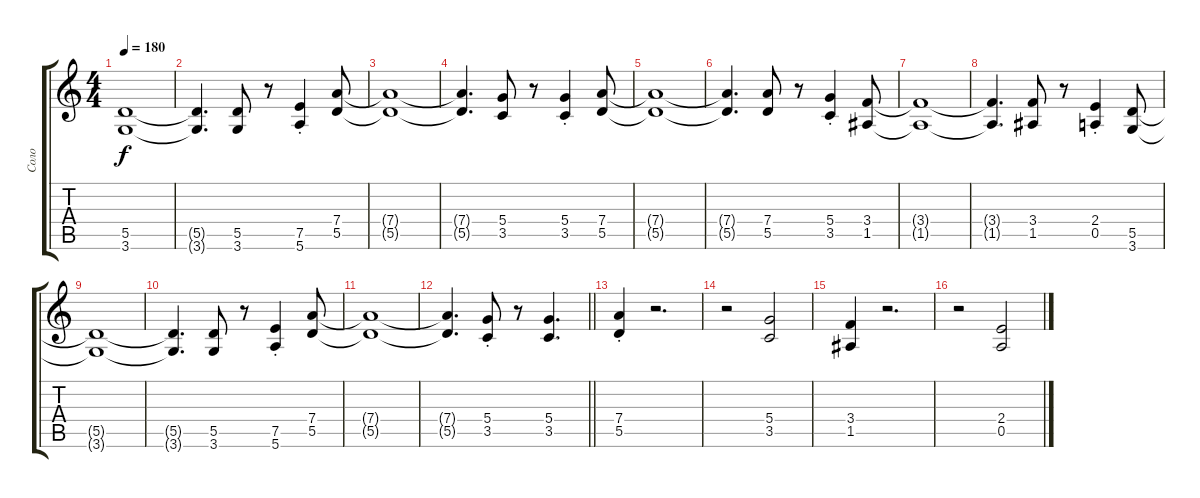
\track ("Соло" "Соло") {instrument distortionguitar}
\staff {score tabs}
\tuning (E4 B3 G3 D3 A2 E2) {hide}
\ts (4 4)
\tempo 180
\clef g2
\ks c
(5.5{t} 3.6{t}).1{dy f} |
(5.5{t} 3.6{t}).4{d} (5.5 3.6).8 r.8 (7.5{st} 5.6{st}).4 (7.4 5.5).8 |
(7.4{t} 5.5{t}).1 |
(7.4{t} 5.5{t}).4{d} (5.4 3.5).8 r.8 (5.4{st} 3.5{st}).4 (7.4 5.5).8 |
(7.4{t} 5.5{t}).1 |
(7.4{t} 5.5{t}).4{d} (7.4 5.5).8 r.8 (5.4{st} 3.5{st}).4 (3.4 1.5).8 |
(3.4{t} 1.5{t}).1 |
(3.4{t} 1.5{t}).4{d} (3.4 1.5).8 r.8 (2.4{st} 0.5{st}).4 (5.5 3.6).8 |
(5.5{t} 3.6{t}).1 |
(5.5{t} 3.6{t}).4{d} (5.5 3.6).8 r.8 (7.5{st} 5.6{st}).4 (7.4 5.5).8 |
(7.4{t} 5.5{t}).1 |
\barLineRight lightlight
(7.4{t} 5.5{t}).4{d} (5.4{st} 3.5{st}).8 r.8 (5.4 3.5).4{d} |
(7.4{st} 5.5{st}).4 r.2{d} |
r.2 (5.4 3.5).2 |
(3.4 1.5).4 r.2{d} |
r.2 (2.4 0.5).2
